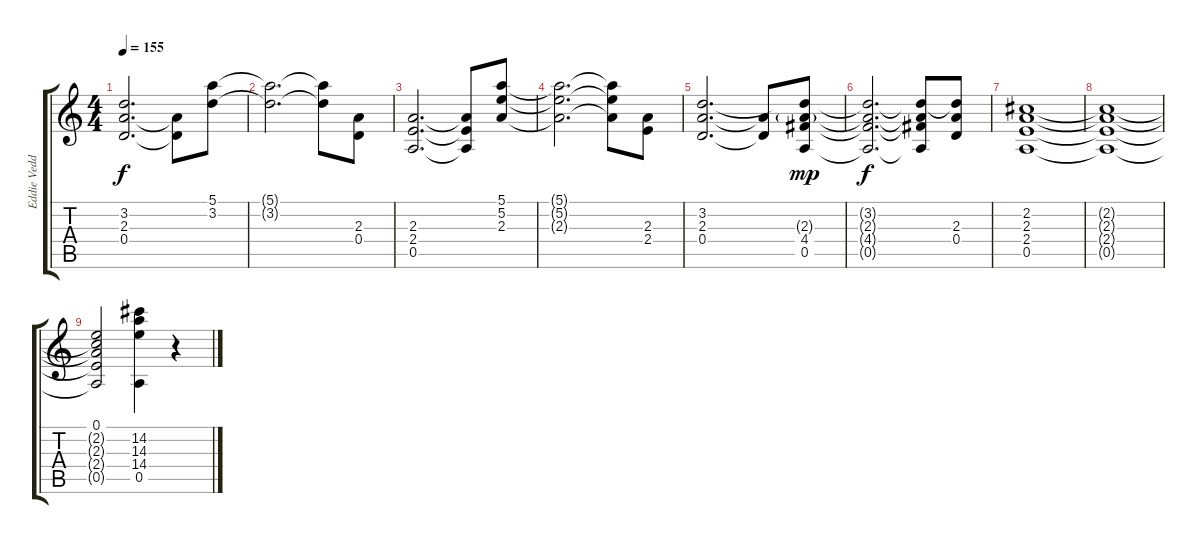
\track ("Eddie Vedder" "Eddie Vedd") {instrument electricguitarclean}
\staff {score tabs}
\tuning (E4 B3 G3 D3 A2 E2) {hide}
\ts (4 4)
\tempo 155
\clef g2
\ks c
(3.2 2.3 0.4).2{d dy f} (2.3{t} 0.4{t}).8 (5.1 3.2).8 |
(5.1{t} 3.2{t}).2{d} (5.1{t} 3.2{t}).8 (2.3 0.4).8 |
(2.3 2.4 0.5).2{d} (2.3{t} 2.4{t} 0.5{t}).8 (5.1 5.2 2.3).8 |
(5.1{t} 5.2{t} 2.3{t}).2{d} (5.1{t} 5.2{t} 2.3{t}).8 (2.3 2.4).8 |
(3.2 2.3 0.4).2{d} (2.3{t} 0.4{t}).8 (3.2{t} 2.3{g} 4.4 0.5).8{dy mp} |
(3.2{t} 2.3{t} 4.4{t} 0.5{t}).2{d dy f} (3.2{t} 2.3{t} 4.4{t} 0.5{t}).8 (3.2{t} 2.3 0.4).8 |
(2.2 2.3 2.4 0.5).1 |
(2.2{t} 2.3{t} 2.4{t} 0.5{t}).1 |
(0.1 2.2{t} 2.3{t} 2.4{t} 0.5{t}).2 (14.2 14.3 14.4 0.5).4 r.4
